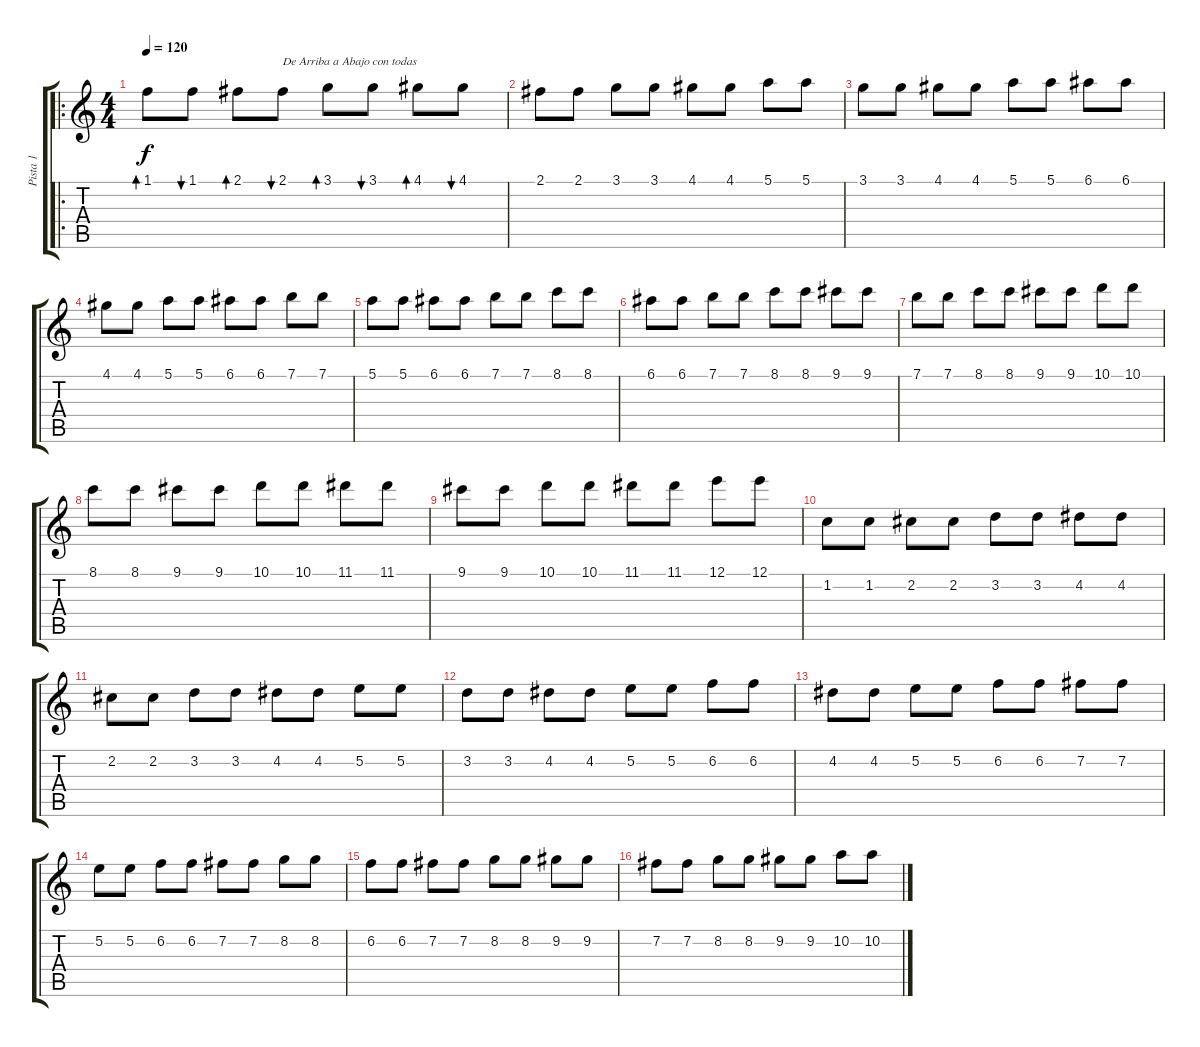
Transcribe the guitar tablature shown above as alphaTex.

\track ("Pista 1" "Pista 1") {instrument acousticguitarnylon}
\staff {score tabs}
\tuning (E4 B3 G3 D3 A2 E2) {hide}
\ro
\ts (4 4)
\tempo 120
\clef g2
\ks c
1.1.8{bd 60 dy f instrument acousticguitarnylon} 1.1.8{bu 60} 2.1.8{bd 60} 2.1.8{bu 60 txt "De Arriba a Abajo con todas "} 3.1.8{bd 60} 3.1.8{bu 60} 4.1.8{bd 60} 4.1.8{bu 60} |
2.1.8 2.1.8 3.1.8 3.1.8 4.1.8 4.1.8 5.1.8 5.1.8 |
3.1.8 3.1.8 4.1.8 4.1.8 5.1.8 5.1.8 6.1.8 6.1.8 |
4.1.8 4.1.8 5.1.8 5.1.8 6.1.8 6.1.8 7.1.8 7.1.8 |
5.1.8 5.1.8 6.1.8 6.1.8 7.1.8 7.1.8 8.1.8 8.1.8 |
6.1.8 6.1.8 7.1.8 7.1.8 8.1.8 8.1.8 9.1.8 9.1.8 |
7.1.8 7.1.8 8.1.8 8.1.8 9.1.8 9.1.8 10.1.8 10.1.8 |
8.1.8 8.1.8 9.1.8 9.1.8 10.1.8 10.1.8 11.1.8 11.1.8 |
9.1.8 9.1.8 10.1.8 10.1.8 11.1.8 11.1.8 12.1.8 12.1.8 |
1.2.8 1.2.8 2.2.8 2.2.8 3.2.8 3.2.8 4.2.8 4.2.8 |
2.2.8 2.2.8 3.2.8 3.2.8 4.2.8 4.2.8 5.2.8 5.2.8 |
3.2.8 3.2.8 4.2.8 4.2.8 5.2.8 5.2.8 6.2.8 6.2.8 |
4.2.8 4.2.8 5.2.8 5.2.8 6.2.8 6.2.8 7.2.8 7.2.8 |
5.2.8 5.2.8 6.2.8 6.2.8 7.2.8 7.2.8 8.2.8 8.2.8 |
6.2.8 6.2.8 7.2.8 7.2.8 8.2.8 8.2.8 9.2.8 9.2.8 |
7.2.8 7.2.8 8.2.8 8.2.8 9.2.8 9.2.8 10.2.8 10.2.8
